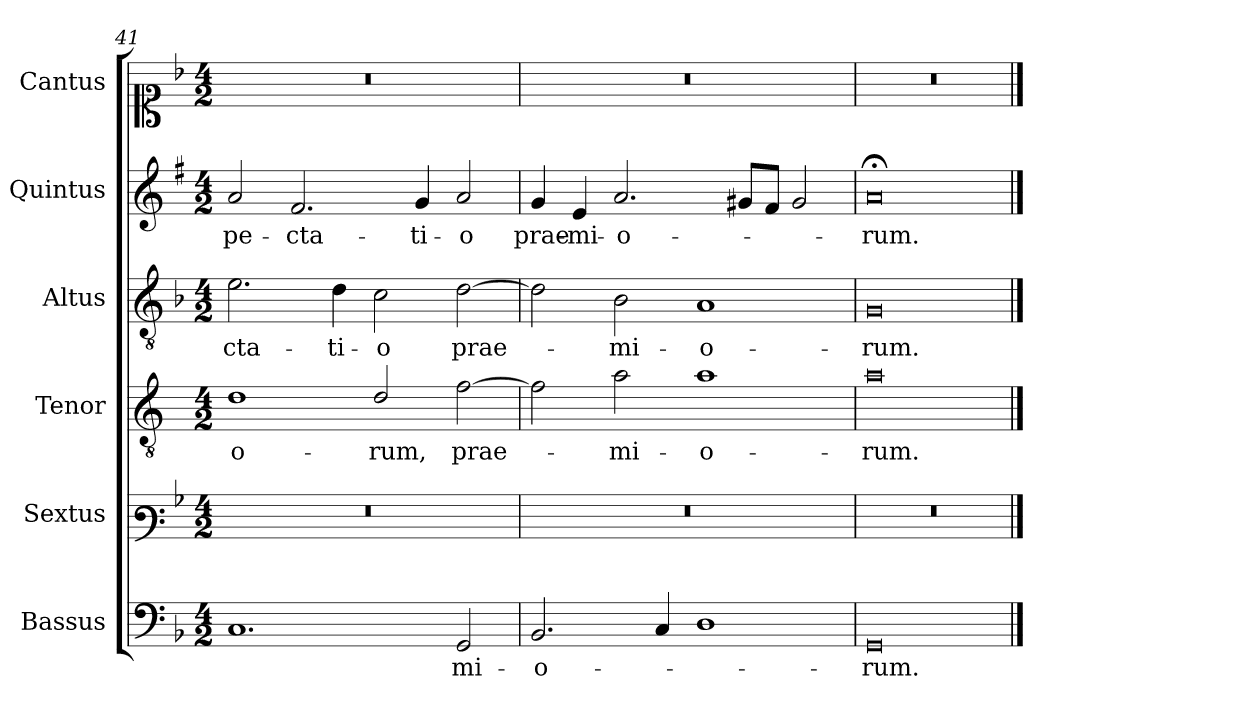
**kern	**text	**kern	**kern	**text	**kern	**text	**kern	**text	**kern
*part6	*part6	*part5	*part4	*part4	*part3	*part3	*part2	*part2	*part1
*staff6	*staff6	*staff5	*staff4	*staff4	*staff3	*staff3	*staff2	*staff2	*staff1
*I"Bassus	*	*I"Sextus	*I"Tenor	*	*I"Altus	*	*I"Quintus	*	*I"Cantus
*I'B	*	*	*I'T	*	*I'A	*	*	*	*I'C
*clefF4	*	*clefF3	*clefGv2	*	*clefGv2	*	*clefG2	*	*clefC1
*	*	*	*ITrd4c7	*	*	*	*ITrd1c2	*	*
*k[b-]	*	*k[b-]	*k[b-]	*	*k[b-]	*	*k[b-]	*	*k[b-]
*F:	*	*F:	*F:	*	*F:	*	*F:	*	*F:
*M4/2	*	*M4/2	*M4/2	*	*M4/2	*	*M4/2	*	*M4/2
=41	=41	=41	=41	=41	=41	=41	=41	=41	=41
!	!	!	!	!LO:LY:b	!	!LO:LY:b	!	!LO:LY:b	!
1.C	.	0r	1G	-o-	2.e\	-cta-	2g/	-pe-	0r
!	!	!	!	!	!	!	!	!LO:LY:b	!
.	.	.	.	.	.	.	2.e/	-cta-	.
!	!	!	!	!	!	!LO:LY:b	!	!	!
.	.	.	.	.	4d\	-ti-	.	.	.
!	!	!	!	!LO:LY:b	!	!LO:LY:b	!	!	!
.	.	.	2G/	-rum,	2c\	-o	.	.	.
!	!	!	!	!	!	!	!	!LO:LY:b	!
.	.	.	.	.	.	.	4f/	-ti-	.
!	!LO:LY:b	!	!	!LO:LY:b	!	!LO:LY:b	!	!LO:LY:b	!
2GG/	-mi-	.	[2B-\	prae-	[2d\	prae-	2g/	-o	.
=42	=42	=42	=42	=42	=42	=42	=42	=42	=42
!	!LO:LY:b	!	!	!	!	!	!	!LO:LY:b	!
2.BB-/	-o-	0r	2B-\]	.	2d\]	.	4f/	prae-	0r
!	!	!	!	!	!	!	!	!LO:LY:b	!
.	.	.	.	.	.	.	4d/	-mi-	.
!	!	!	!	!LO:LY:b	!	!LO:LY:b	!	!LO:LY:b	!
.	.	.	2d\	-mi-	2B-\	-mi-	2.g/	-o-	.
4C/	.	.	.	.	.	.	.	.	.
!	!	!	!	!LO:LY:b	!	!LO:LY:b	!	!	!
1D	.	.	1d	-o-	1A	-o-	.	.	.
.	.	.	.	.	.	.	8f#X/L	.	.
.	.	.	.	.	.	.	8e/J	.	.
.	.	.	.	.	.	.	2f#/	.	.
=43	=43	=43	=43	=43	=43	=43	=43	=43	=43
!	!LO:LY:b	!	!	!LO:LY:b	!	!LO:LY:b	!	!LO:LY:b	!
0GG	-rum.	0r	0d	-rum.	0G	-rum.	0g;<	-rum.	0r
==	==	==	==	==	==	==	==	==	==
*-	*-	*-	*-	*-	*-	*-	*-	*-	*-
